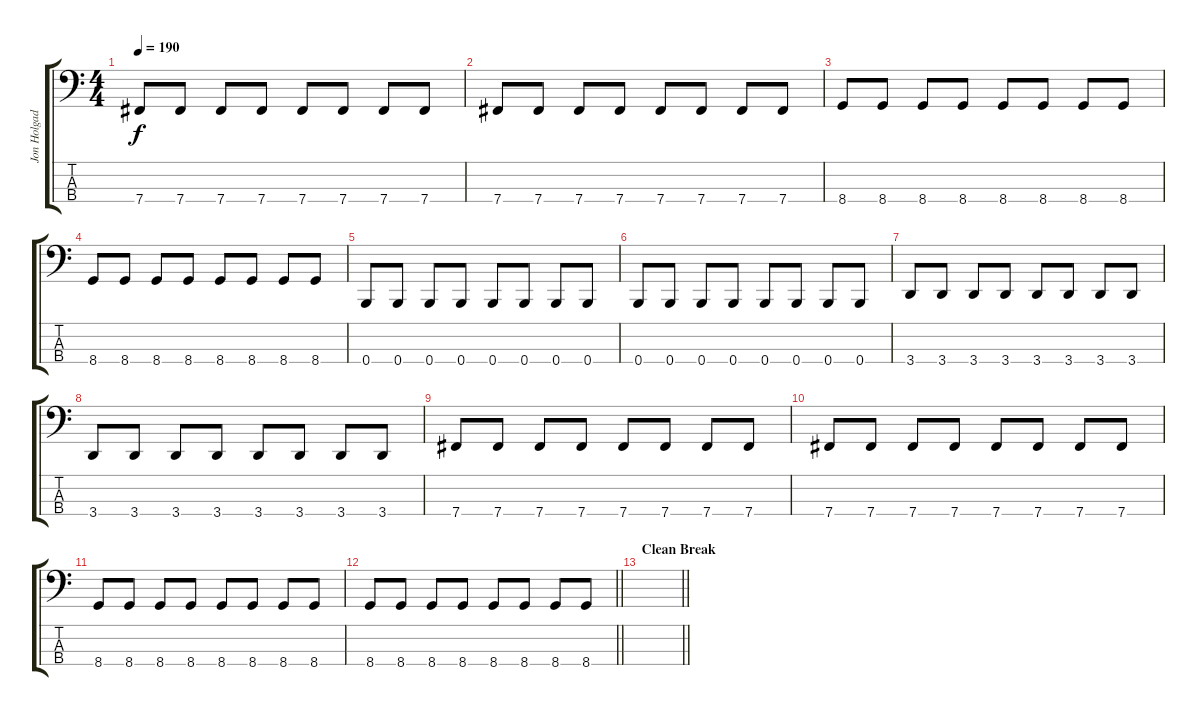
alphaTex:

\track ("Jon Holgado" "Jon Holgad") {instrument electricbasspick}
\staff {score tabs}
\tuning (E2 B1 Gb1 B0) {hide}
\ts (4 4)
\tempo 190
\clef f4
\ks c
7.4.8{dy f} 7.4.8 7.4.8 7.4.8 7.4.8 7.4.8 7.4.8 7.4.8 |
7.4.8 7.4.8 7.4.8 7.4.8 7.4.8 7.4.8 7.4.8 7.4.8 |
8.4.8 8.4.8 8.4.8 8.4.8 8.4.8 8.4.8 8.4.8 8.4.8 |
8.4.8 8.4.8 8.4.8 8.4.8 8.4.8 8.4.8 8.4.8 8.4.8 |
0.4.8 0.4.8 0.4.8 0.4.8 0.4.8 0.4.8 0.4.8 0.4.8 |
0.4.8 0.4.8 0.4.8 0.4.8 0.4.8 0.4.8 0.4.8 0.4.8 |
3.4.8 3.4.8 3.4.8 3.4.8 3.4.8 3.4.8 3.4.8 3.4.8 |
3.4.8 3.4.8 3.4.8 3.4.8 3.4.8 3.4.8 3.4.8 3.4.8 |
7.4.8 7.4.8 7.4.8 7.4.8 7.4.8 7.4.8 7.4.8 7.4.8 |
7.4.8 7.4.8 7.4.8 7.4.8 7.4.8 7.4.8 7.4.8 7.4.8 |
8.4.8 8.4.8 8.4.8 8.4.8 8.4.8 8.4.8 8.4.8 8.4.8 |
\barLineRight lightlight
8.4.8 8.4.8 8.4.8 8.4.8 8.4.8 8.4.8 8.4.8 8.4.8 |
\section ("" "Clean Break")
\barLineRight lightlight
